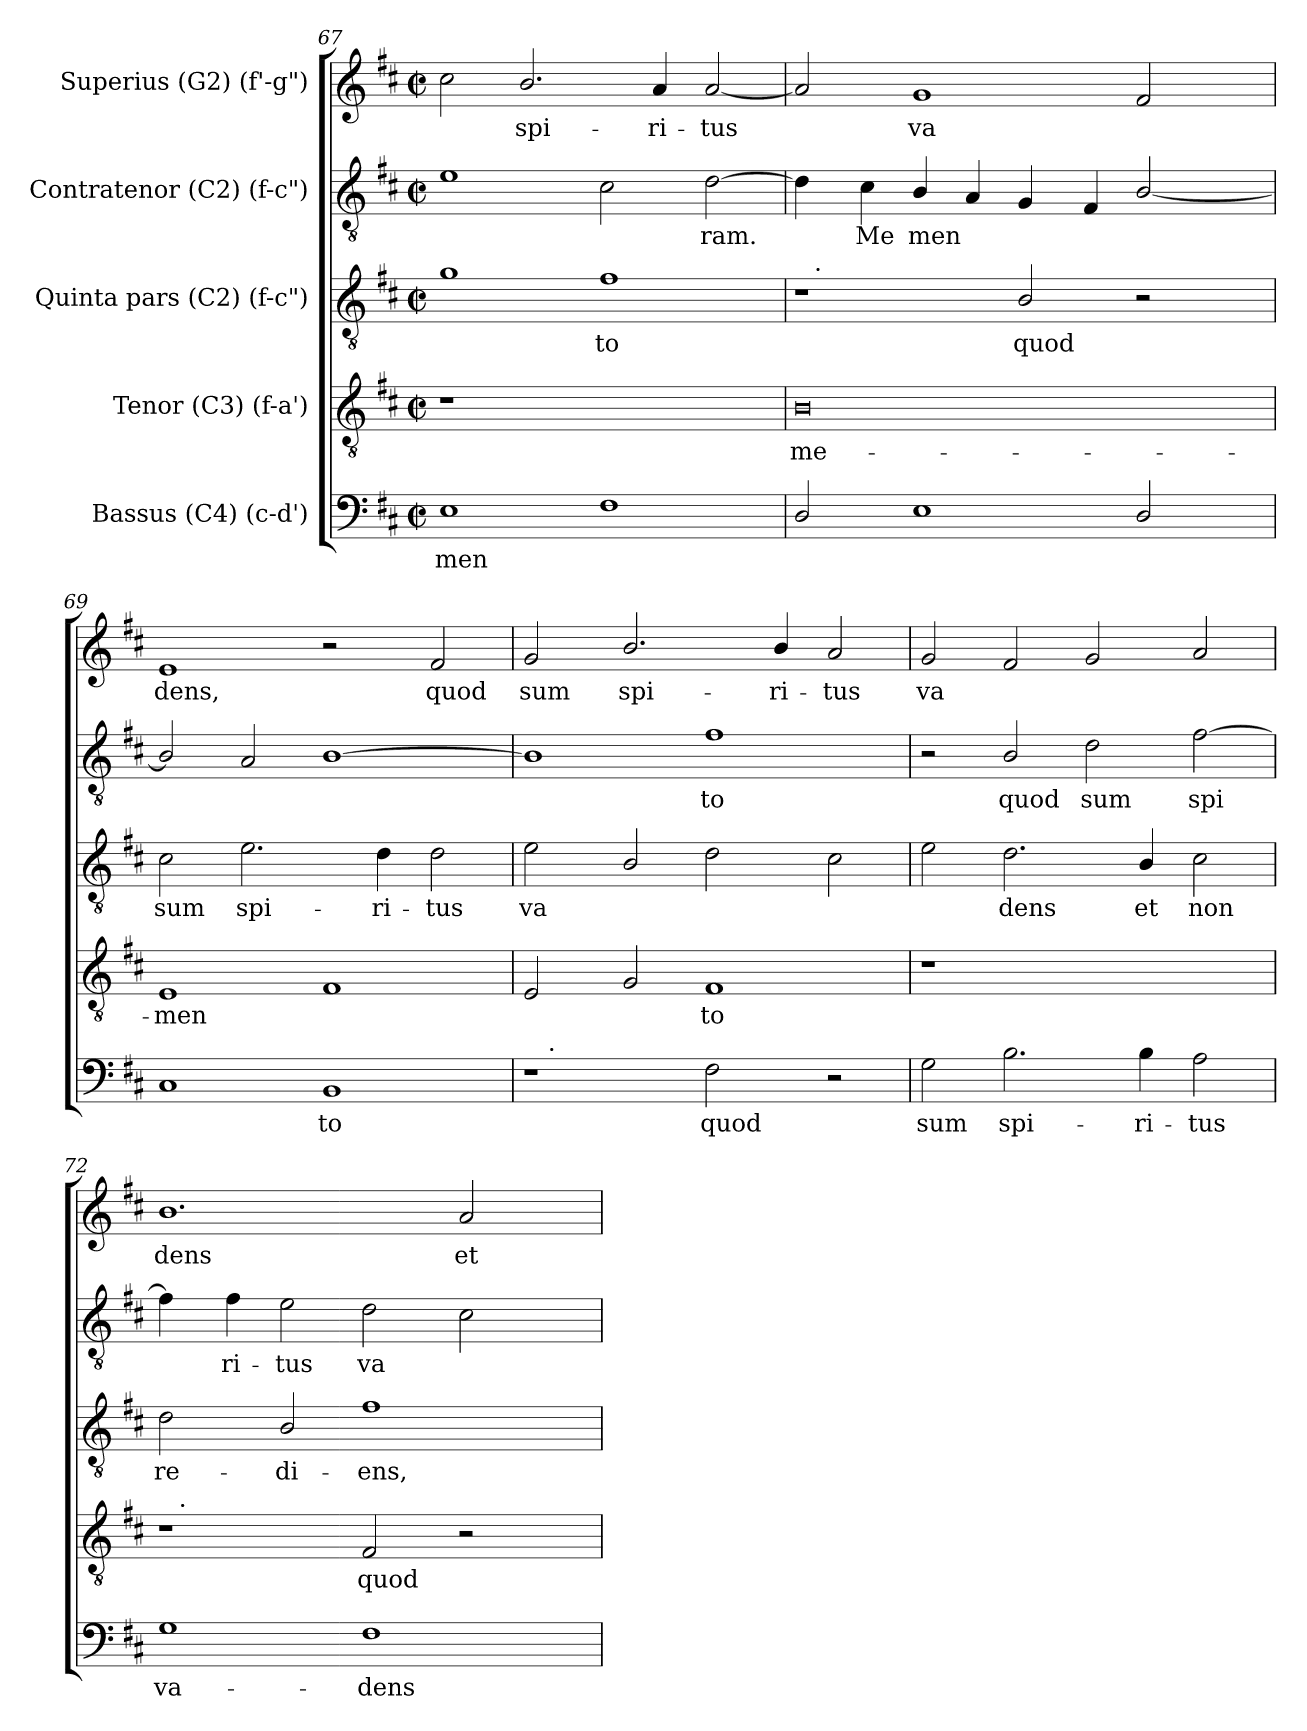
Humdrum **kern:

**kern	**text	**kern	**text	**kern	**text	**kern	**text	**kern	**text
*part5	*part5	*part4	*part4	*part3	*part3	*part2	*part2	*part1	*part1
*staff5	*staff5	*staff4	*staff4	*staff3	*staff3	*staff2	*staff2	*staff1	*staff1
*I"Bassus (C4)  (c-d')	*	*I"Tenor (C3)  (f-a')	*	*I"Quinta pars (C2)  (f-c")	*	*I"Contratenor (C2)  (f-c")	*	*I"Superius (G2)  (f'-g")	*
*clefF4	*	*clefGv2	*	*clefGv2	*	*clefGv2	*	*clefG2	*
*k[f#c#]	*	*k[f#c#]	*	*k[f#c#]	*	*k[f#c#]	*	*k[f#c#]	*
*D:	*	*D:	*	*D:	*	*D:	*	*D:	*
*M2/2	*	*M2/2	*	*M2/2	*	*M2/2	*	*M2/2	*
*met(c|)	*	*met(c|)	*	*met(c|)	*	*met(c|)	*	*met(c|)	*
=67	=67	=67	=67	=67	=67	=67	=67	=67	=67
!	!LO:LY:b:rj	!	!	!	!LO:LY:b:rj	!	!LO:LY:b:rj	!	!LO:LY:b:cj
1E	-men-	1r	.	1g	--	1e	--	2cc#\	.
!	!	!	!	!	!	!	!	!	!LO:LY:b:cj
.	.	.	.	.	.	.	.	2.b/	spi-
!	!LO:LY:b:rj	!	!	!	!LO:LY:b:rj	!	!LO:LY:b:rj	!	!
1F#	--	1ryy	.	1f#	-to	2c#\	--	.	.
!	!	!	!	!	!	!	!	!	!LO:LY:b:cj
.	.	.	.	.	.	.	.	4a/	-ri-
!	!	!	!	!	!	!	!LO:LY:b:rj	!	!LO:LY:b:cj
.	.	.	.	.	.	[>2d\	-ram.	[<2a/	-tus
=68	=68	=68	=68	=68	=68	=68	=68	=68	=68
!	!LO:LY:b:rj	!	!LO:LY:b:cj	!	!	!	!LO:LY:b:rj	!	!LO:LY:b:cj
*	*	*	*	*^	*	*	*	*	*
2D/	--	0B	me-	1r	32.ryy	.	4d\]	.	2a/]	.
!	!	!	!	!	!LO:TX:a:t=.	!	!	!	!	!
.	.	.	.	.	1ryy	.	.	.	.	.
!	!	!	!	!	!	!	!	!LO:LY:b:rj	!	!
.	.	.	.	.	.	.	4c#\	Me	.	.
!	!LO:LY:b:rj	!	!	!	!	!	!	!LO:LY:b:rj	!	!LO:LY:b:cj
1E	--	.	.	.	.	.	4B/	men-	1g	va-
!	!	!	!	!	!	!	!	!LO:LY:b:rj	!	!
.	.	.	.	.	.	.	4A/	--	.	.
!	!	!	!	!	!	!LO:LY:b:rj	!	!LO:LY:b:rj	!	!
.	.	.	.	2B/	.	quod	4G/	--	.	.
.	.	.	.	.	2ryy	.	.	.	.	.
!	!	!	!	!	!	!	!	!LO:LY:b:rj	!	!
.	.	.	.	.	.	.	4F#/	--	.	.
!	!LO:LY:b:rj	!	!	!	!	!	!	!LO:LY:b:rj	!	!LO:LY:b:cj
2D/	--	.	.	2r	.	.	[>2B/	--	2f#/	--
.	.	.	.	.	4ryy	.	.	.	.	.
.	.	.	.	.	8ryy	.	.	.	.	.
.	.	.	.	.	16ryy	.	.	.	.	.
.	.	.	.	.	64ryy	.	.	.	.	.
!!LO:PB:g=z
=69	=69	=69	=69	=69	=69	=69	=69	=69	=69	=69
!	!LO:LY:b:rj	!	!LO:LY:b:cj	!	!	!LO:LY:b:rj	!	!LO:LY:b:rj	!	!LO:LY:b:cj
*	*	*	*	*v	*v	*	*	*	*	*
1C#	--	1E	-men-	2c#\	sum	2B/]	--	1e	-dens,
!	!	!	!	!	!LO:LY:b:rj	!	!LO:LY:b:rj	!	!
.	.	.	.	2.e\	spi-	2A/	--	.	.
!	!LO:LY:b:rj	!	!LO:LY:b:cj	!	!	!	!LO:LY:b:rj	!	!
1BB	-to	1F#	--	.	.	[<1B	--	2r	.
!	!	!	!	!	!LO:LY:b:rj	!	!	!	!
.	.	.	.	4d\	-ri-	.	.	.	.
!	!	!	!	!	!LO:LY:b:rj	!	!	!	!LO:LY:b:cj
.	.	.	.	2d\	-tus	.	.	2f#/	quod
=70	=70	=70	=70	=70	=70	=70	=70	=70	=70
!	!	!	!LO:LY:b:cj	!	!LO:LY:b:rj	!	!LO:LY:b:rj	!	!LO:LY:b:cj
*^	*	*	*	*	*	*	*	*	*
1r	16ryy	.	2E/	--	2e\	va-	1B]	--	2g/	sum
!	!LO:TX:a:t=.	!	!	!	!	!	!	!	!	!
.	1ryy	.	.	.	.	.	.	.	.	.
!	!	!	!	!LO:LY:b:cj	!	!LO:LY:b:rj	!	!	!	!LO:LY:b:cj
.	.	.	2G/	--	2B/	--	.	.	2.b/	spi-
!	!	!LO:LY:b:rj	!	!LO:LY:b:cj	!	!LO:LY:b:rj	!	!LO:LY:b:rj	!	!
2F#\	.	quod	1F#	-to	2d\	--	1f#	-to	.	.
.	2...ryy	.	.	.	.	.	.	.	.	.
!	!	!	!	!	!	!	!	!	!	!LO:LY:b:cj
.	.	.	.	.	.	.	.	.	4b/	-ri-
!	!	!	!	!	!	!LO:LY:b:rj	!	!	!	!LO:LY:b:cj
2r	.	.	.	.	2c#\	--	.	.	2a/	-tus
=71	=71	=71	=71	=71	=71	=71	=71	=71	=71	=71
!	!	!LO:LY:b:rj	!	!	!	!LO:LY:b:rj	!	!	!	!LO:LY:b:cj
*v	*v	*	*	*	*	*	*	*	*	*
2G\	sum	1r	.	2e\	--	2r	.	2g/	va-
!	!LO:LY:b:rj	!	!	!	!LO:LY:b:rj	!	!LO:LY:b:rj	!	!LO:LY:b:cj
2.B\	spi-	.	.	2.d\	-dens	2B/	quod	2f#/	--
!	!	!	!	!	!	!	!LO:LY:b:rj	!	!LO:LY:b:cj
.	.	1ryy	.	.	.	2d\	sum	2g/	--
!	!LO:LY:b:rj	!	!	!	!LO:LY:b:rj	!	!	!	!
4B\	-ri-	.	.	4B/	et	.	.	.	.
!	!LO:LY:b:rj	!	!	!	!LO:LY:b:rj	!	!LO:LY:b:rj	!	!LO:LY:b:cj
2A\	-tus	.	.	2c#\	non	[>2f#\	spi-	2a/	--
=72	=72	=72	=72	=72	=72	=72	=72	=72	=72
!	!LO:LY:b:rj	!	!	!	!LO:LY:b:rj	!	!LO:LY:b:rj	!	!LO:LY:b:cj
*	*	*^	*	*	*	*	*	*	*
1G	va-	1r	32.ryy	.	2d\	re-	4f#\]	--	1.b	-dens
!	!	!	!LO:TX:a:t=.	!	!	!	!	!	!	!
.	.	.	1ryy	.	.	.	.	.	.	.
!	!	!	!	!	!	!	!	!LO:LY:b:rj	!	!
.	.	.	.	.	.	.	4f#\	-ri-	.	.
!	!	!	!	!	!	!LO:LY:b:rj	!	!LO:LY:b:rj	!	!
.	.	.	.	.	2B/	-di-	2e\	-tus	.	.
!	!LO:LY:b:rj	!	!	!LO:LY:b:cj	!	!LO:LY:b:rj	!	!LO:LY:b:rj	!	!
1F#	-dens	2F#/	.	quod	1f#	-ens,	2d\	va-	.	.
.	.	.	2ryy	.	.	.	.	.	.	.
!	!	!	!	!	!	!	!	!LO:LY:b:rj	!	!LO:LY:b:cj
.	.	2r	.	.	.	.	2c#\	--	2a/	et
.	.	.	4ryy	.	.	.	.	.	.	.
.	.	.	8ryy	.	.	.	.	.	.	.
.	.	.	16ryy	.	.	.	.	.	.	.
.	.	.	64ryy	.	.	.	.	.	.	.
*	*	*v	*v	*	*	*	*	*	*	*
=	=	=	=	=	=	=	=	=	=
*-	*-	*-	*-	*-	*-	*-	*-	*-	*-
